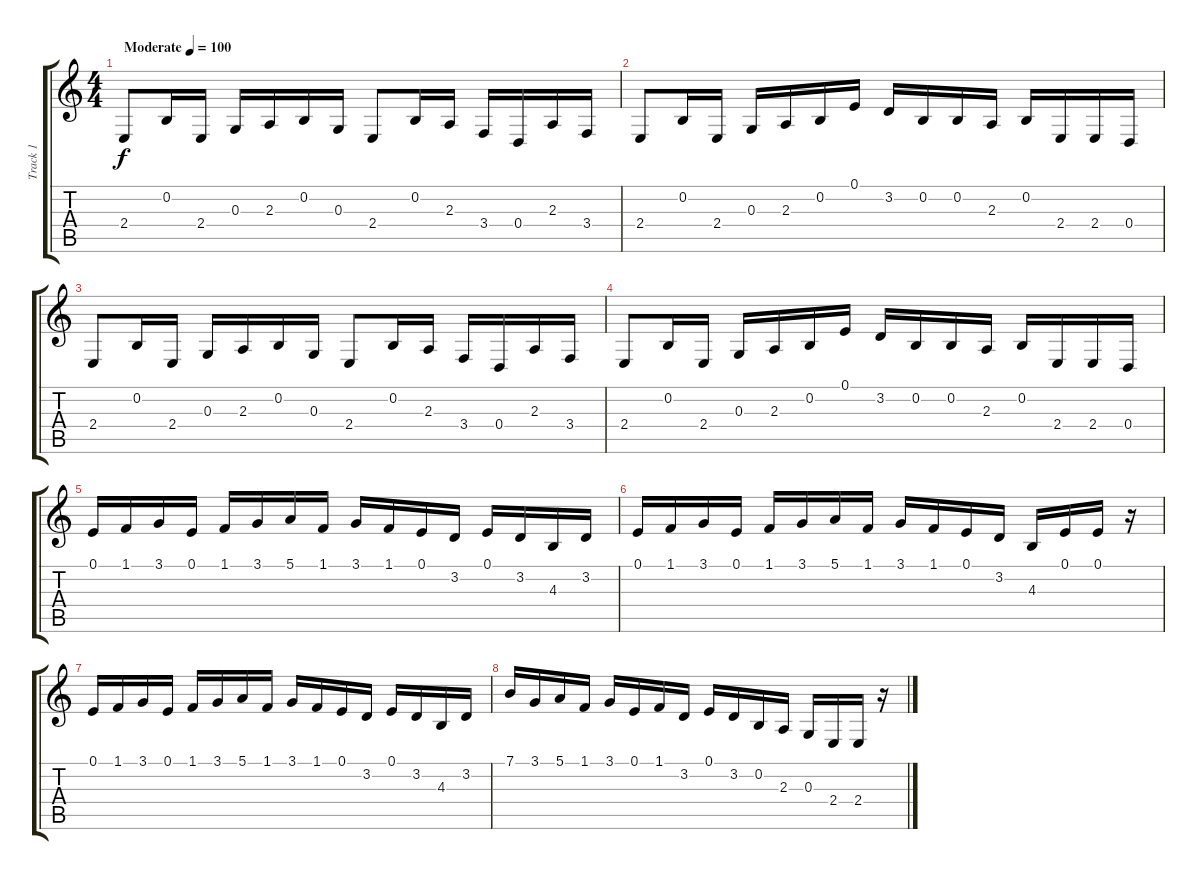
\track ("Track 1" "Track 1") {instrument violin}
\staff {score tabs}
\tuning (E4 B3 G3 D3 A2 E2) {hide}
\ts (4 4)
\tempo (100 "Moderate")
\clef g2
\ks c
2.4.8{dy f instrument violin} 0.2.16 2.4.16 0.3.16 2.3.16 0.2.16 0.3.16 2.4.8 0.2.16 2.3.16 3.4.16 0.4.16 2.3.16 3.4.16 |
2.4.8 0.2.16 2.4.16 0.3.16 2.3.16 0.2.16 0.1.16 3.2.16 0.2.16 0.2.16 2.3.16 0.2.16 2.4.16 2.4.16 0.4.16 |
2.4.8 0.2.16 2.4.16 0.3.16 2.3.16 0.2.16 0.3.16 2.4.8 0.2.16 2.3.16 3.4.16 0.4.16 2.3.16 3.4.16 |
2.4.8 0.2.16 2.4.16 0.3.16 2.3.16 0.2.16 0.1.16 3.2.16 0.2.16 0.2.16 2.3.16 0.2.16 2.4.16 2.4.16 0.4.16 |
0.1.16 1.1.16 3.1.16 0.1.16 1.1.16 3.1.16 5.1.16 1.1.16 3.1.16 1.1.16 0.1.16 3.2.16 0.1.16 3.2.16 4.3.16 3.2.16 |
0.1.16 1.1.16 3.1.16 0.1.16 1.1.16 3.1.16 5.1.16 1.1.16 3.1.16 1.1.16 0.1.16 3.2.16 4.3.16 0.1.16 0.1.16 r.16 |
0.1.16 1.1.16 3.1.16 0.1.16 1.1.16 3.1.16 5.1.16 1.1.16 3.1.16 1.1.16 0.1.16 3.2.16 0.1.16 3.2.16 4.3.16 3.2.16 |
7.1.16 3.1.16 5.1.16 1.1.16 3.1.16 0.1.16 1.1.16 3.2.16 0.1.16 3.2.16 0.2.16 2.3.16 0.3.16 2.4.16 2.4.16 r.16
